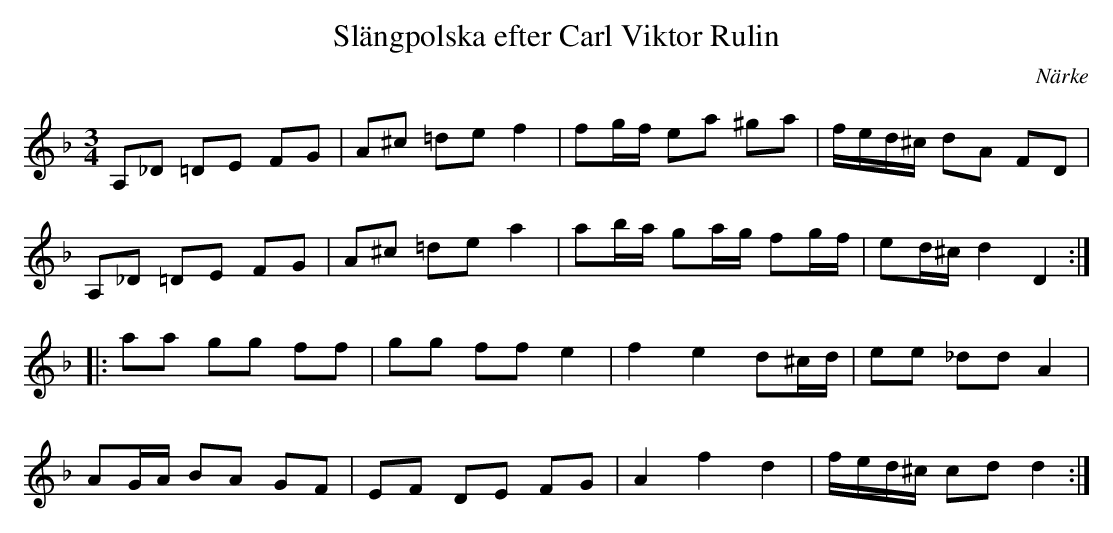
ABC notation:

X:1
T:Slängpolska efter Carl Viktor Rulin
L:1/8
M:3/4
O: Närke
K:Dm
A,_D =DE FG | A^c =de f2 | fg/f/ ea ^ga | f/e/d/^c/ dA FD |
A,_D =DE FG | A^c =de a2 | ab/a/ ga/g/ fg/f/ | ed/^c/ d2 D2 ::
aa gg ff | gg ff e2 | f2 e2 d^c/d/ | ee _dd A2 |
AG/A/ BA GF | EF DE FG | A2 f2 d2 | f/e/d/^c/ cd d2 :|
